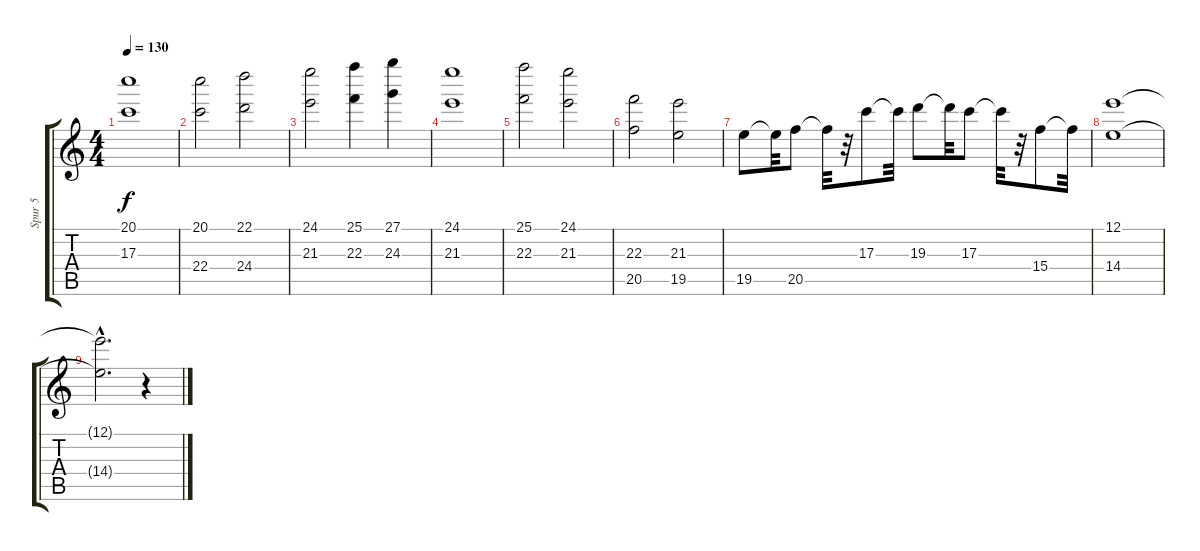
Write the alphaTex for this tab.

\track ("Spur 5" "Spur 5") {instrument overdrivenguitar}
\staff {score tabs}
\tuning (E4 B3 G3 D3 A2 E2) {hide}
\ts (4 4)
\tempo 130
\clef g2
\ks c
(20.1 17.3).1{dy f} |
(20.1 22.4).2 (22.1 24.4).2 |
(24.1 21.3).2 (25.1 22.3).4 (27.1 24.3).4 |
(24.1 21.3).1 |
(25.1 22.3).2 (24.1 21.3).2 |
(22.3 20.5).2 (21.3 19.5).2 |
19.5.8 19.5{t}.32 20.5.8 20.5{t}.32 r.32 17.3.8 17.3{t}.32 19.3.8 19.3{t}.32 17.3.8 17.3{t}.32 r.32 15.4.8 15.4{t}.32 |
(12.1 14.4).1 |
(12.1{hac t} 14.4{hac t}).2{d} r.4
